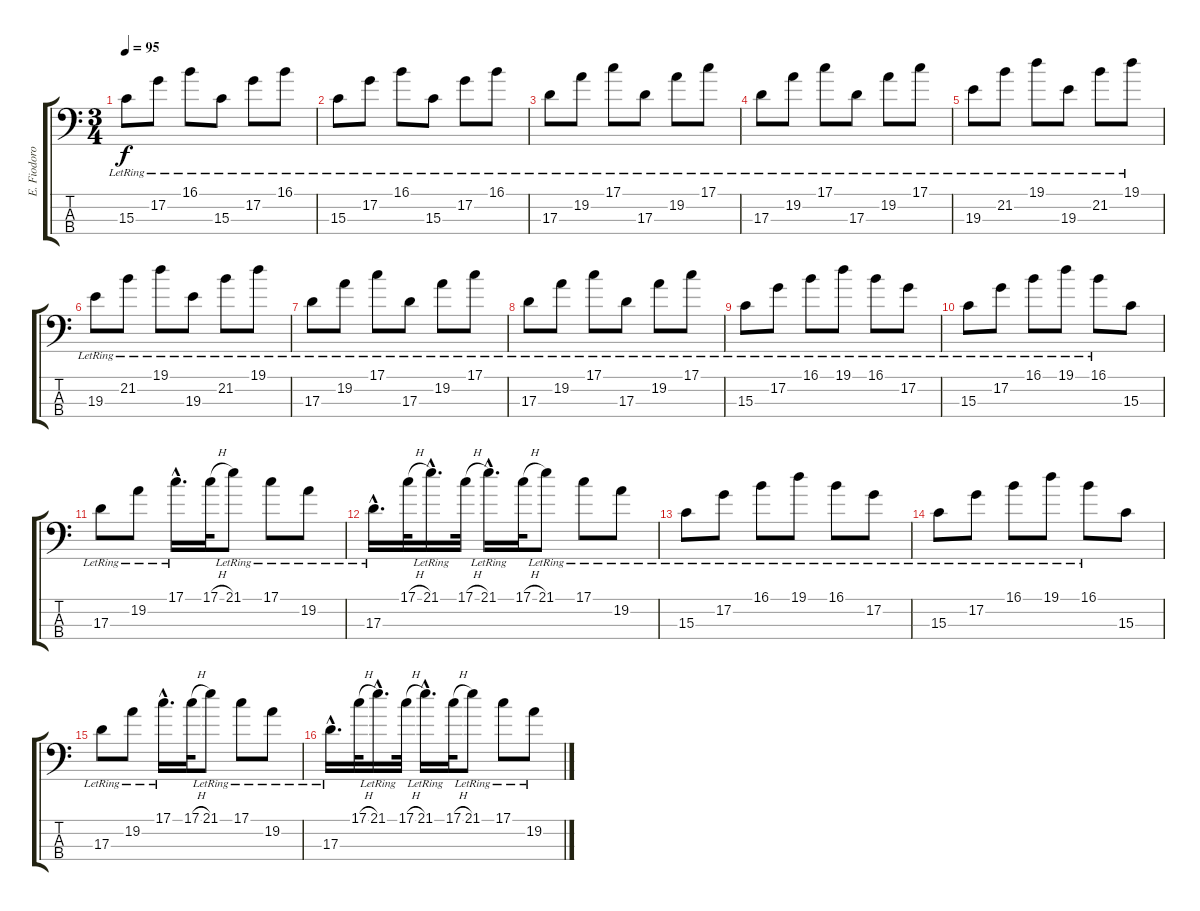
\track ("E. Fiodorov - Bass" "E. Fiodoro") {instrument electricbassfinger}
\staff {score tabs}
\tuning (G2 D2 A1 E1) {hide}
\ts (3 4)
\tempo 95
\clef f4
\ks c
15.3{lr}.8{dy f} 17.2{lr}.8 16.1{lr}.8 15.3{lr}.8 17.2{lr}.8 16.1{lr}.8 |
15.3{lr}.8 17.2{lr}.8 16.1{lr}.8 15.3{lr}.8 17.2{lr}.8 16.1{lr}.8 |
17.3{lr}.8 19.2{lr}.8 17.1{lr}.8 17.3{lr}.8 19.2{lr}.8 17.1{lr}.8 |
17.3{lr}.8 19.2{lr}.8 17.1{lr}.8 17.3{lr}.8 19.2{lr}.8 17.1{lr}.8 |
19.3{lr}.8 21.2{lr}.8 19.1{lr}.8 19.3{lr}.8 21.2{lr}.8 19.1{lr}.8 |
19.3{lr}.8 21.2{lr}.8 19.1{lr}.8 19.3{lr}.8 21.2{lr}.8 19.1{lr}.8 |
17.3{lr}.8 19.2{lr}.8 17.1{lr}.8 17.3{lr}.8 19.2{lr}.8 17.1{lr}.8 |
17.3{lr}.8 19.2{lr}.8 17.1{lr}.8 17.3{lr}.8 19.2{lr}.8 17.1{lr}.8 |
15.3{lr}.8 17.2{lr}.8 16.1{lr}.8 19.1{lr}.8 16.1{lr}.8 17.2{lr}.8 |
15.3{lr}.8 17.2{lr}.8 16.1{lr}.8 19.1{lr}.8 16.1{lr}.8 15.3.8 |
17.3{lr}.8 19.2{lr}.8 17.1{hac lr}.16{d} 17.1{h}.32 21.1{lr}.8 17.1{lr}.8 19.2{lr}.8 |
17.3{hac lr}.16{d} 17.1{h}.32 21.1{hac lr}.16{d} 17.1{h}.32 21.1{hac lr}.16{d} 17.1{h}.32 21.1{lr}.8 17.1{lr}.8 19.2{lr}.8 |
15.3{lr}.8 17.2{lr}.8 16.1{lr}.8 19.1{lr}.8 16.1{lr}.8 17.2{lr}.8 |
15.3{lr}.8 17.2{lr}.8 16.1{lr}.8 19.1{lr}.8 16.1{lr}.8 15.3.8 |
17.3{lr}.8 19.2{lr}.8 17.1{hac lr}.16{d} 17.1{h}.32 21.1{lr}.8 17.1{lr}.8 19.2{lr}.8 |
17.3{hac lr}.16{d} 17.1{h}.32 21.1{hac lr}.16{d} 17.1{h}.32 21.1{hac lr}.16{d} 17.1{h}.32 21.1{lr}.8 17.1{lr}.8 19.2{lr}.8
